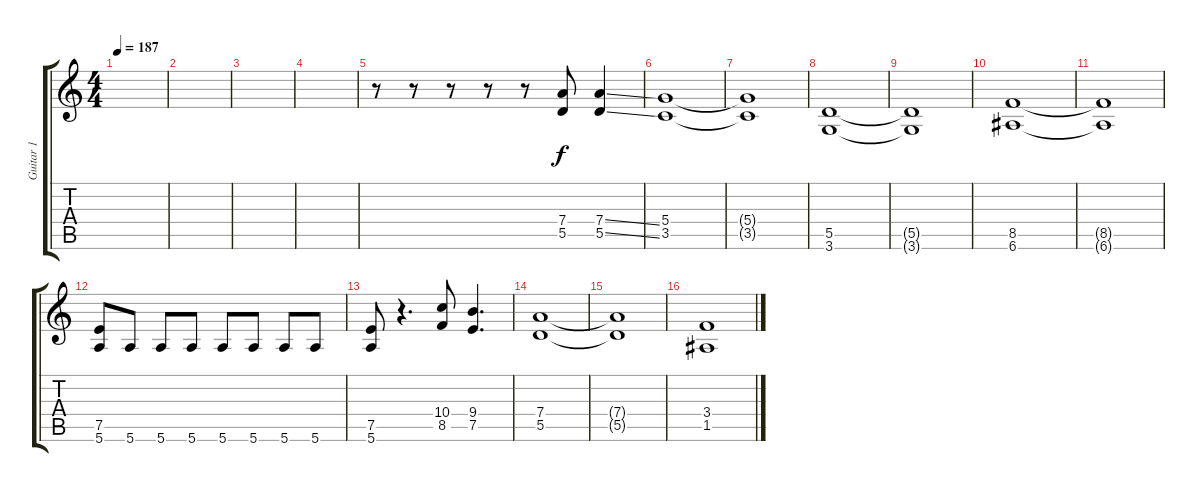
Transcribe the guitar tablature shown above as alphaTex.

\track ("Guitar 1" "Guitar 1") {instrument distortionguitar}
\staff {score tabs}
\tuning (E4 B3 G3 D3 A2 E2) {hide}
\ts (4 4)
\tempo 187
\clef g2
\ks c
|
|
|
|
r.8 r.8 r.8 r.8 r.8 (7.4 5.5).8{volume 16} (7.4{ss} 5.5{ss}).4 |
(5.4 3.5).1 |
(5.4{t} 3.5{t}).1 |
(5.5 3.6).1 |
(5.5{t} 3.6{t}).1 |
(8.5 6.6).1 |
(8.5{t} 6.6{t}).1 |
(7.5 5.6).8 5.6.8 5.6.8 5.6.8 5.6.8 5.6.8 5.6.8 5.6.8 |
(7.5 5.6).8 r.4{d} (10.4 8.5).8 (9.4 7.5).4{d} |
(7.4 5.5).1 |
(7.4{t} 5.5{t}).1 |
(3.4 1.5).1
